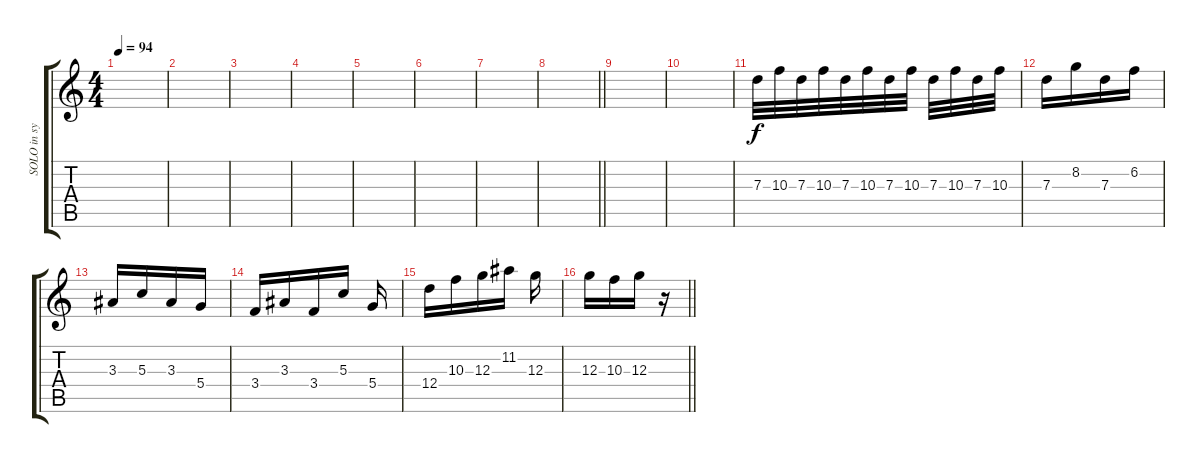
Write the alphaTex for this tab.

\track ("SOLO in sync" "SOLO in sy") {instrument electricguitarjazz}
\staff {score tabs}
\tuning (E4 B3 G3 D3 A2 E2) {hide}
\ts (4 4)
\tempo 94
\clef g2
\ks c
|
|
|
|
|
|
|
\barLineRight lightlight
|
|
|
7.3.32 10.3.32 7.3.32 10.3.32 7.3.32 10.3.32 7.3.32 10.3.32 7.3.32 10.3.32 7.3.32 10.3.32 |
7.3.16 8.2.16 7.3.16 6.2.16 |
3.3.16 5.3.16 3.3.16 5.4.16 |
3.4.16 3.3.16 3.4.16 5.3.16 5.4.16 |
12.4.16 10.3.16 12.3.16 11.2.16 12.3.16 |
\barLineRight lightlight
12.3.16 10.3.16 12.3.16 r.16
